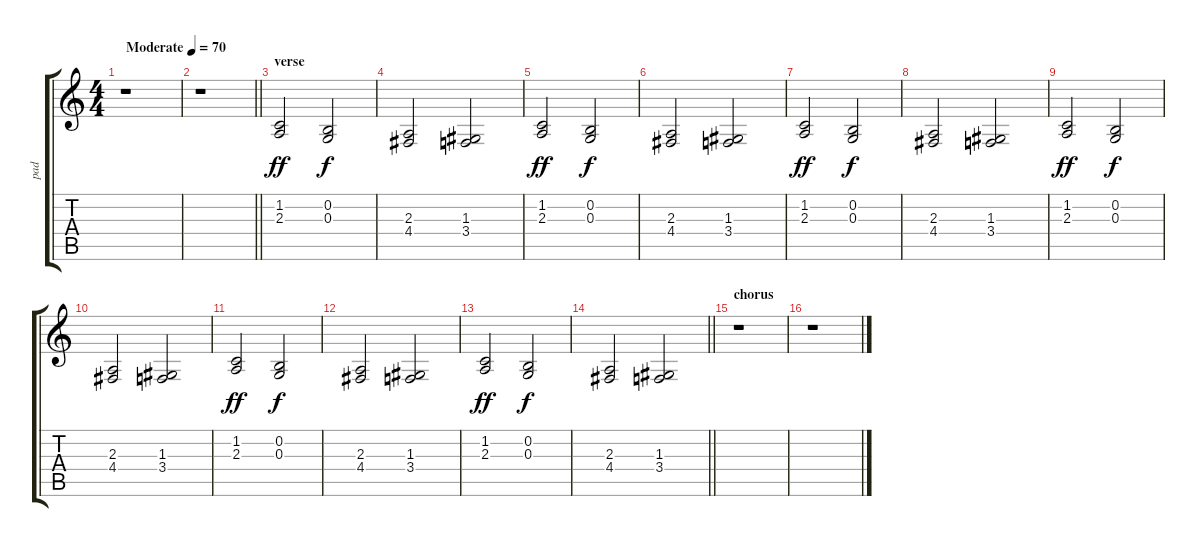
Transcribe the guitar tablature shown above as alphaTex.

\track ("pad" "pad") {instrument pad5bowed}
\staff {score tabs}
\tuning (E4 B3 G3 D3 A2 E2) {hide}
\ts (4 4)
\tempo (70 "Moderate")
\clef g2
\ks c
r.1{dy ff instrument pad5bowed} |
\barLineRight lightlight
r.1 |
\section ("" "verse")
(1.2 2.3).2 (0.2 0.3).2{dy f} |
(2.3 4.4).2 (1.3 3.4).2 |
(1.2 2.3).2{dy ff} (0.2 0.3).2{dy f} |
(2.3 4.4).2 (1.3 3.4).2 |
(1.2 2.3).2{dy ff} (0.2 0.3).2{dy f} |
(2.3 4.4).2 (1.3 3.4).2 |
(1.2 2.3).2{dy ff} (0.2 0.3).2{dy f} |
(2.3 4.4).2 (1.3 3.4).2 |
(1.2 2.3).2{dy ff} (0.2 0.3).2{dy f} |
(2.3 4.4).2 (1.3 3.4).2 |
(1.2 2.3).2{dy ff} (0.2 0.3).2{dy f} |
\barLineRight lightlight
(2.3 4.4).2 (1.3 3.4).2 |
\section ("" "chorus")
r.1 |
r.1
